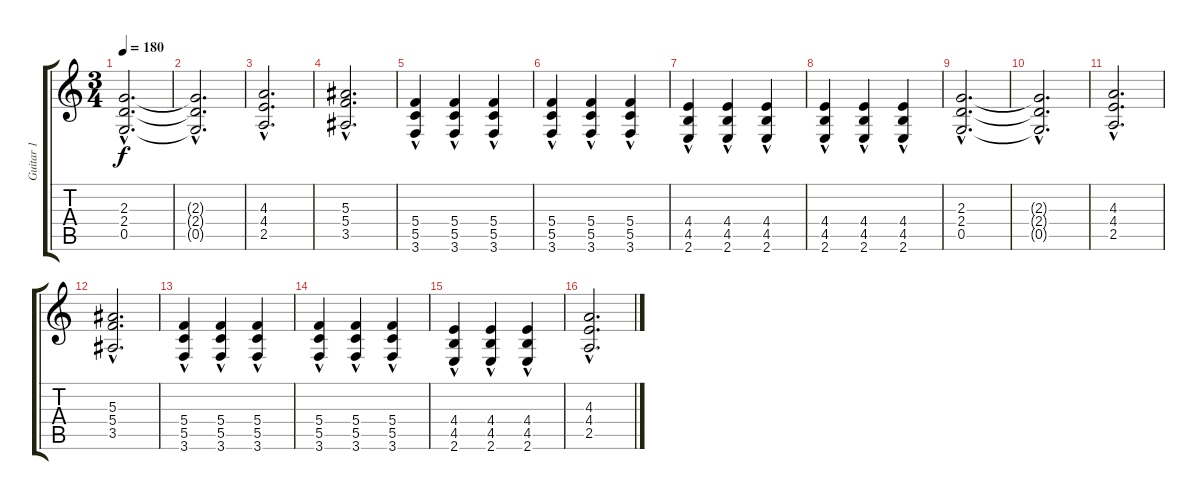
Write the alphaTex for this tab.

\track ("Guitar 1" "Guitar 1") {instrument distortionguitar}
\staff {score tabs}
\tuning (D4 A3 F3 C3 G2 D2) {hide}
\ts (3 4)
\tempo 180
\clef g2
\ks c
(2.3{hac} 2.4{hac} 0.5{hac}).2{d dy f} |
(2.3{hac t} 2.4{hac t} 0.5{hac t}).2{d} |
(4.3{hac} 4.4{hac} 2.5{hac}).2{d} |
(5.3{hac} 5.4{hac} 3.5{hac}).2{d} |
(5.4{hac} 5.5{hac} 3.6{hac}).4 (5.4{hac} 5.5{hac} 3.6{hac}).4 (5.4{hac} 5.5{hac} 3.6{hac}).4 |
(5.4{hac} 5.5{hac} 3.6{hac}).4 (5.4{hac} 5.5{hac} 3.6{hac}).4 (5.4{hac} 5.5{hac} 3.6{hac}).4 |
(4.4{hac} 4.5{hac} 2.6{hac}).4 (4.4{hac} 4.5{hac} 2.6{hac}).4 (4.4{hac} 4.5{hac} 2.6{hac}).4 |
(4.4{hac} 4.5{hac} 2.6{hac}).4 (4.4{hac} 4.5{hac} 2.6{hac}).4 (4.4{hac} 4.5{hac} 2.6{hac}).4 |
(2.3{hac} 2.4{hac} 0.5{hac}).2{d} |
(2.3{hac t} 2.4{hac t} 0.5{hac t}).2{d} |
(4.3{hac} 4.4{hac} 2.5{hac}).2{d} |
(5.3{hac} 5.4{hac} 3.5{hac}).2{d} |
(5.4{hac} 5.5{hac} 3.6{hac}).4 (5.4{hac} 5.5{hac} 3.6{hac}).4 (5.4{hac} 5.5{hac} 3.6{hac}).4 |
(5.4{hac} 5.5{hac} 3.6{hac}).4 (5.4{hac} 5.5{hac} 3.6{hac}).4 (5.4{hac} 5.5{hac} 3.6{hac}).4 |
(4.4{hac} 4.5{hac} 2.6{hac}).4 (4.4{hac} 4.5{hac} 2.6{hac}).4 (4.4{hac} 4.5{hac} 2.6{hac}).4 |
(4.3{hac} 4.4{hac} 2.5{hac}).2{d}
